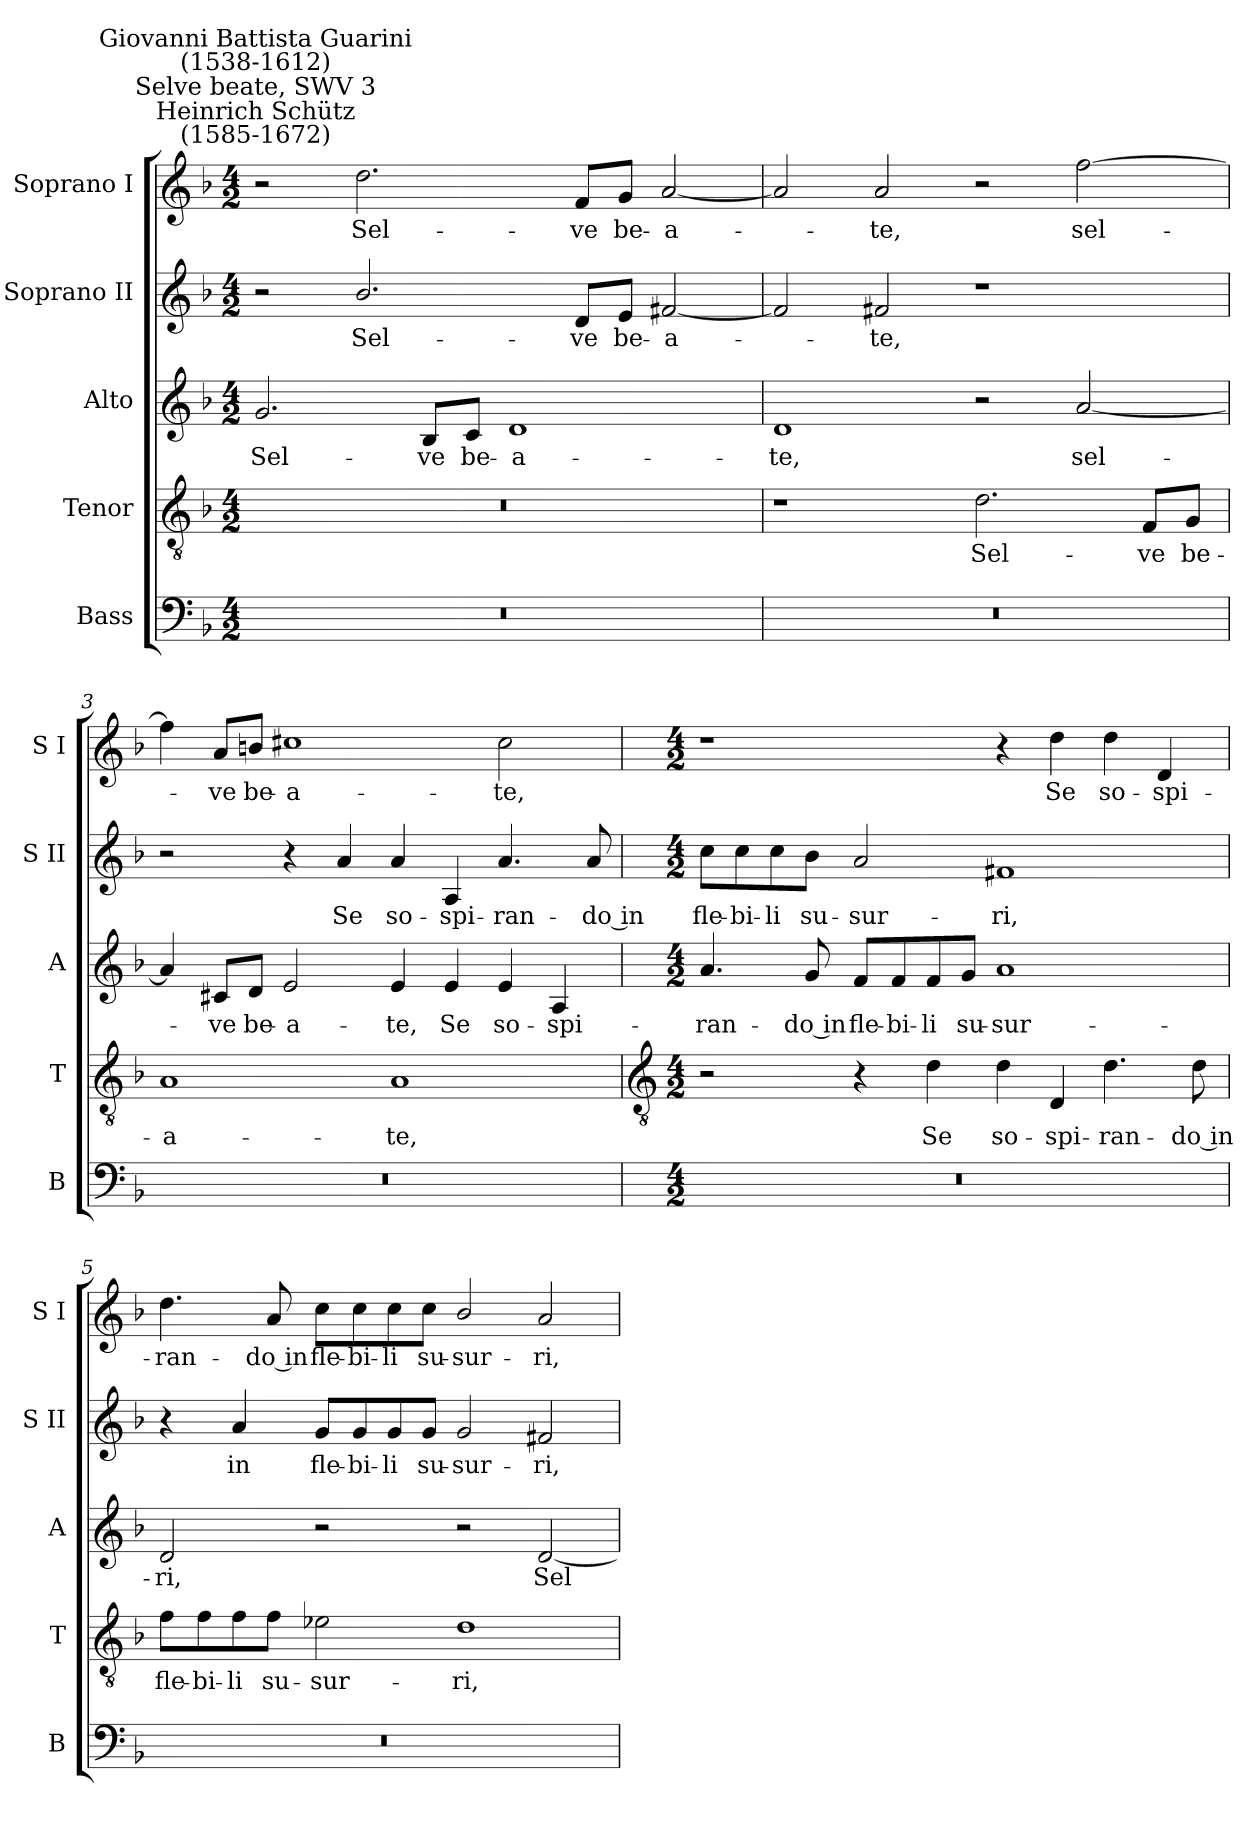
**kern	**kern	**text	**kern	**text	**kern	**text	**kern	**text
*part5	*part4	*part4	*part3	*part3	*part2	*part2	*part1	*part1
*staff5	*staff4	*staff4	*staff3	*staff3	*staff2	*staff2	*staff1	*staff1
*I"Bass	*I"Tenor	*	*I"Alto	*	*I"Soprano II	*	*I"Soprano I	*
*I'B	*I'T	*	*I'A	*	*I'S II	*	*I'S I	*
*clefF4	*clefGv2	*	*clefG2	*	*clefG2	*	*clefG2	*
*k[b-]	*k[b-]	*	*k[b-]	*	*k[b-]	*	*k[b-]	*
*F:	*F:	*	*F:	*	*F:	*	*F:	*
*M4/2	*M4/2	*	*M4/2	*	*M4/2	*	*M4/2	*
=1	=1	=1	=1	=1	=1	=1	=1	=1
!	!	!	!	!	!	!	!LO:TX:a:cj:t=Heinrich Schütz\n(1585-1672)	!
!	!	!	!	!	!	!	!LO:TX:a:cj:t=Selve beate, SWV 3	!
!	!	!	!	!	!	!	!LO:TX:a:cj:t=Giovanni Battista Guarini\n(1538-1612)	!
!	!	!	!	!LO:LY:b	!	!	!	!
0r	0r	.	2.g	Sel-	2r	.	2r	.
!	!	!	!	!	!	!LO:LY:b	!	!LO:LY:b
.	.	.	.	.	2.b-/	Sel-	2.dd	Sel-
!	!	!	!	!LO:LY:b	!	!	!	!
.	.	.	8B-/L	-ve	.	.	.	.
!	!	!	!	!LO:LY:b	!	!	!	!
.	.	.	8c/J	be-	.	.	.	.
!	!	!	!	!LO:LY:b	!	!	!	!
.	.	.	1d	-a-	.	.	.	.
!	!	!	!	!	!	!LO:LY:b	!	!LO:LY:b
.	.	.	.	.	8d/L	-ve	8f/L	-ve
!	!	!	!	!	!	!LO:LY:b	!	!LO:LY:b
.	.	.	.	.	8e/J	be-	8g/J	be-
!	!	!	!	!	!	!LO:LY:b	!	!LO:LY:b
.	.	.	.	.	[2f#X	-a-	[2a	-a-
=2	=2	=2	=2	=2	=2	=2	=2	=2
!	!	!	!	!LO:LY:b	!	!	!	!
0r	1r	.	1d	-te,	2f#]	.	2a]	.
!	!	!	!	!	!	!LO:LY:b	!	!LO:LY:b
.	.	.	.	.	2f#	te,	2a	te,
!	!	!LO:LY:b	!	!	!	!	!	!
.	2.d	Sel-	2r	.	1r	.	2r	.
!	!	!	!	!LO:LY:b	!	!	!	!LO:LY:b
.	.	.	[2a	sel-	.	.	[2ff	sel-
!	!	!LO:LY:b	!	!	!	!	!	!
.	8F/L	-ve	.	.	.	.	.	.
!	!	!LO:LY:b	!	!	!	!	!	!
.	8G/J	be-	.	.	.	.	.	.
=3	=3	=3	=3	=3	=3	=3	=3	=3
!	!	!LO:LY:b	!	!	!	!	!	!
0r	1A	-a-	4a]	.	2r	.	4ff]	.
!	!	!	!	!LO:LY:b	!	!	!	!LO:LY:b
.	.	.	8c#X/L	ve	.	.	8a/L	ve
!	!	!	!	!LO:LY:b	!	!	!	!LO:LY:b
.	.	.	8d/J	be-	.	.	8bn/J	be-
!	!	!	!	!LO:LY:b	!	!	!	!LO:LY:b
.	.	.	2e	-a-	4r	.	1cc#X	-a-
!	!	!	!	!	!	!LO:LY:b	!	!
.	.	.	.	.	4a	Se	.	.
!	!	!LO:LY:b	!	!LO:LY:b	!	!LO:LY:b	!	!
.	1A	-te,	4e	-te,	4a	so-	.	.
!	!	!	!	!LO:LY:b	!	!LO:LY:b	!	!
.	.	.	4e	Se	4A	-spi-	.	.
!	!	!	!	!LO:LY:b	!	!LO:LY:b	!	!LO:LY:b
.	.	.	4e	so-	4.a	-ran-	2cc#	-te,
!	!	!	!	!LO:LY:b	!	!	!	!
.	.	.	4A	-spi-	.	.	.	.
!	!	!	!	!	!	!LO:LY:b	!	!
.	.	.	.	.	8a	-do in	.	.
!!LO:LB:g=z
=4	=4	=4	=4	=4	=4	=4	=4	=4
*	*clefGv2	*	*	*	*	*	*	*
*M4/2	*M4/2	*	*M4/2	*	*M4/2	*	*M4/2	*
!	!	!	!	!LO:LY:b	!	!LO:LY:b	!	!
0r	2r	.	4.a	-ran-	8cc\L	fle-	1r	.
!	!	!	!	!	!	!LO:LY:b	!	!
.	.	.	.	.	8cc\	-bi-	.	.
!	!	!	!	!	!	!LO:LY:b	!	!
.	.	.	.	.	8cc\	-li	.	.
!	!	!	!	!LO:LY:b	!	!LO:LY:b	!	!
.	.	.	8g	-do in	8b-\J	su-	.	.
!	!	!	!	!LO:LY:b	!	!LO:LY:b	!	!
.	4r	.	8f/L	fle-	2a	-sur-	.	.
!	!	!	!	!LO:LY:b	!	!	!	!
.	.	.	8f/	-bi-	.	.	.	.
!	!	!LO:LY:b	!	!LO:LY:b	!	!	!	!
.	4d	Se	8f/	-li	.	.	.	.
!	!	!	!	!LO:LY:b	!	!	!	!
.	.	.	8g/J	su-	.	.	.	.
!	!	!LO:LY:b	!	!LO:LY:b	!	!LO:LY:b	!	!
.	4d	so-	1a	-sur-	1f#X	-ri,	4r	.
!	!	!LO:LY:b	!	!	!	!	!	!LO:LY:b
.	4D	-spi-	.	.	.	.	4dd	Se
!	!	!LO:LY:b	!	!	!	!	!	!LO:LY:b
.	4.d	-ran-	.	.	.	.	4dd	so-
!	!	!	!	!	!	!	!	!LO:LY:b
.	.	.	.	.	.	.	4d	-spi-
!	!	!LO:LY:b	!	!	!	!	!	!
.	8d	-do in	.	.	.	.	.	.
=5	=5	=5	=5	=5	=5	=5	=5	=5
!	!	!LO:LY:b	!	!LO:LY:b	!	!	!	!LO:LY:b
0r	8f\L	fle-	2d	-ri,	4r	.	4.dd	-ran-
!	!	!LO:LY:b	!	!	!	!	!	!
.	8f\	-bi-	.	.	.	.	.	.
!	!	!LO:LY:b	!	!	!	!LO:LY:b	!	!
.	8f\	-li	.	.	4a	in	.	.
!	!	!LO:LY:b	!	!	!	!	!	!LO:LY:b
.	8f\J	su-	.	.	.	.	8a	-do in
!	!	!LO:LY:b	!	!	!	!LO:LY:b	!	!LO:LY:b
.	2e-X	-sur-	2r	.	8g/L	fle-	8cc\L	fle-
!	!	!	!	!	!	!LO:LY:b	!	!LO:LY:b
.	.	.	.	.	8g/	-bi-	8cc\	-bi-
!	!	!	!	!	!	!LO:LY:b	!	!LO:LY:b
.	.	.	.	.	8g/	-li	8cc\	-li
!	!	!	!	!	!	!LO:LY:b	!	!LO:LY:b
.	.	.	.	.	8g/J	su-	8cc\J	su-
!	!	!LO:LY:b	!	!	!	!LO:LY:b	!	!LO:LY:b
.	1d	-ri,	2r	.	2g	-sur-	2b-/	-sur-
!	!	!	!	!LO:LY:b	!	!LO:LY:b	!	!LO:LY:b
.	.	.	[2d	Sel-	2f#X	-ri,	2a	-ri,
=	=	=	=	=	=	=	=	=
*-	*-	*-	*-	*-	*-	*-	*-	*-
